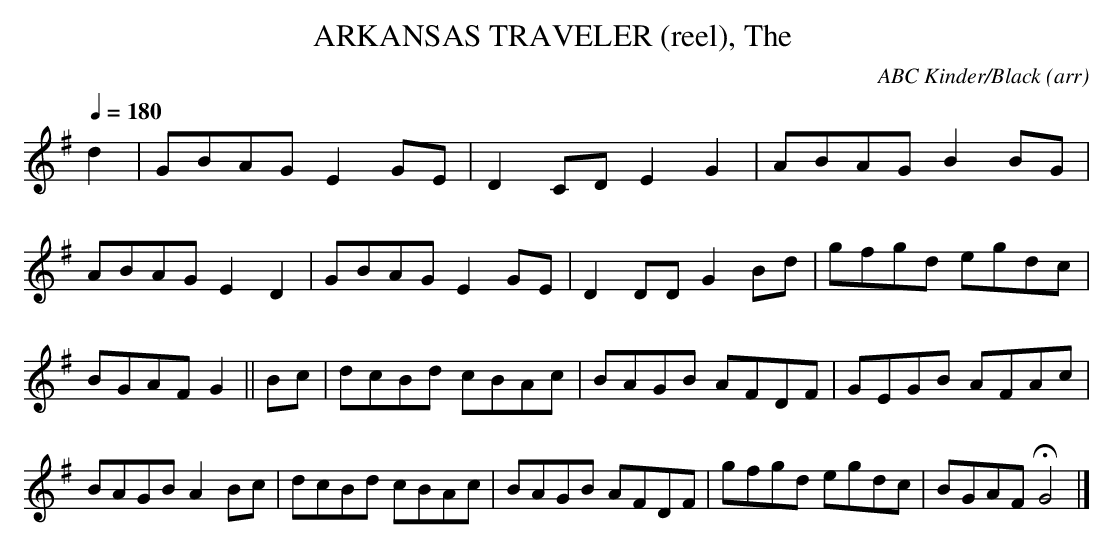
X:1
T:ARKANSAS TRAVELER (reel), The \
C:ABC Kinder/Black (arr)\
Q:1/4=180\
M:4/4\
L:1/8\
K:G\
d2|GBAG E2GE|D2CD E2G2|ABAG B2BG|ABAG E2D2|\
GBAG E2 GE|D2 DD G2 Bd|gfgd egdc|BGAF G2||\
Bc|dcBd cBAc|BAGB AFDF|GEGB AFAc|BAGB A2 Bc|\
dcBd cBAc|BAGB AFDF|gfgd egdc|BGAF HG4|]\
\
\
